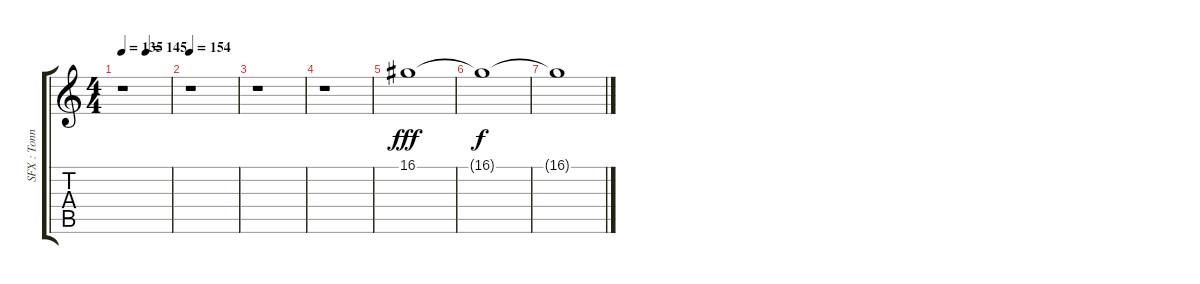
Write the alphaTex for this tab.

\track ("SFX : Tonnerre" "SFX : Tonn") {instrument trumpet}
\staff {score tabs}
\tuning (E4 B3 G3 D3 A2 E2) {hide}
\ts (4 4)
\tempo 135
\tempo (145 0.5)
\clef g2
\ks c
r.1{dy fff} |
\tempo 154
r.1 |
r.1 |
r.1 |
16.1.1 |
16.1{t}.1{dy f} |
16.1{t}.1
